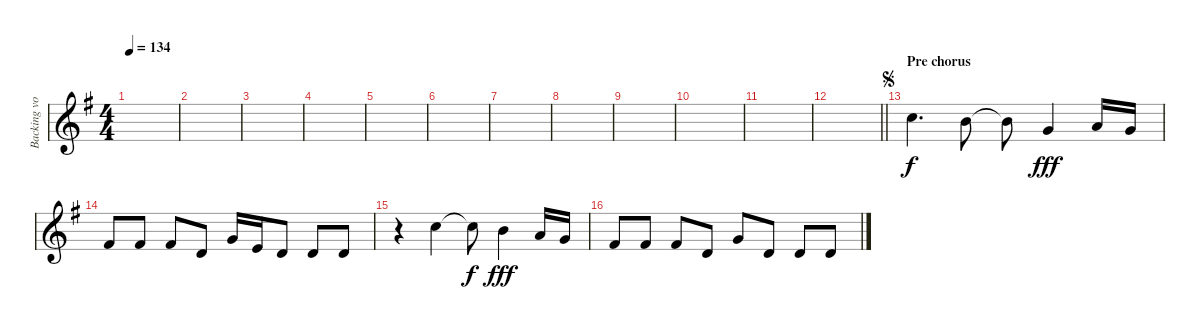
\track ("Backing vocals" "Backing vo") {instrument lead3calliope}
\staff {score}
\tuning (E4 B3 G3 D3 A2 E2) {hide}
\ts (4 4)
\tempo 134
\clef g2
\ks g
|
|
|
|
|
|
|
|
|
|
|
\barLineRight lightlight
|
\section ("" "Pre chorus")
\jump segno
8.1.4{d} 7.1.8 7.1{t}.8{dy f} 3.1.4{dy fff} 5.1.16 3.1.16 |
2.1.8 2.1.8 2.1.8 3.2.8 3.1.16 0.1.16 3.2.8 3.2.8 3.2.8 |
r.4 8.1.4 8.1{t}.8{dy f} 7.1.4{dy fff} 5.1.16 3.1.16 |
2.1.8 2.1.8 2.1.8 3.2.8 3.1.8 3.2.8 3.2.8 3.2.8
